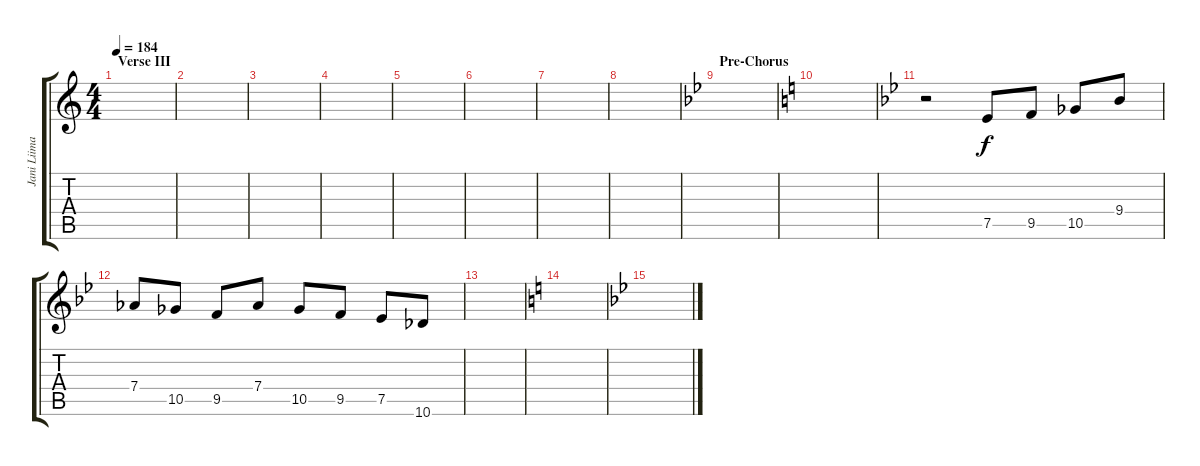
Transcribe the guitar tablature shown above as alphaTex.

\track ("Jani Liimatainen - Guitar II" "Jani Liima") {instrument distortionguitar}
\staff {score tabs}
\tuning (Eb4 Bb3 Gb3 Db3 Ab2 Eb2) {hide}
\ts (4 4)
\section ("" "Verse III")
\tempo 184
\clef g2
\ks c
|
|
|
|
|
|
|
|
\section ("" "Pre-Chorus")
\ks gminor
|
\ks c
|
\ks gminor
r.2{volume 16} 7.5.8 9.5.8 10.5.8 9.4.8 |
7.4.8 10.5.8 9.5.8 7.4.8 10.5.8 9.5.8 7.5.8 10.6.8 |
|
\ks c
|
\ks gminor
